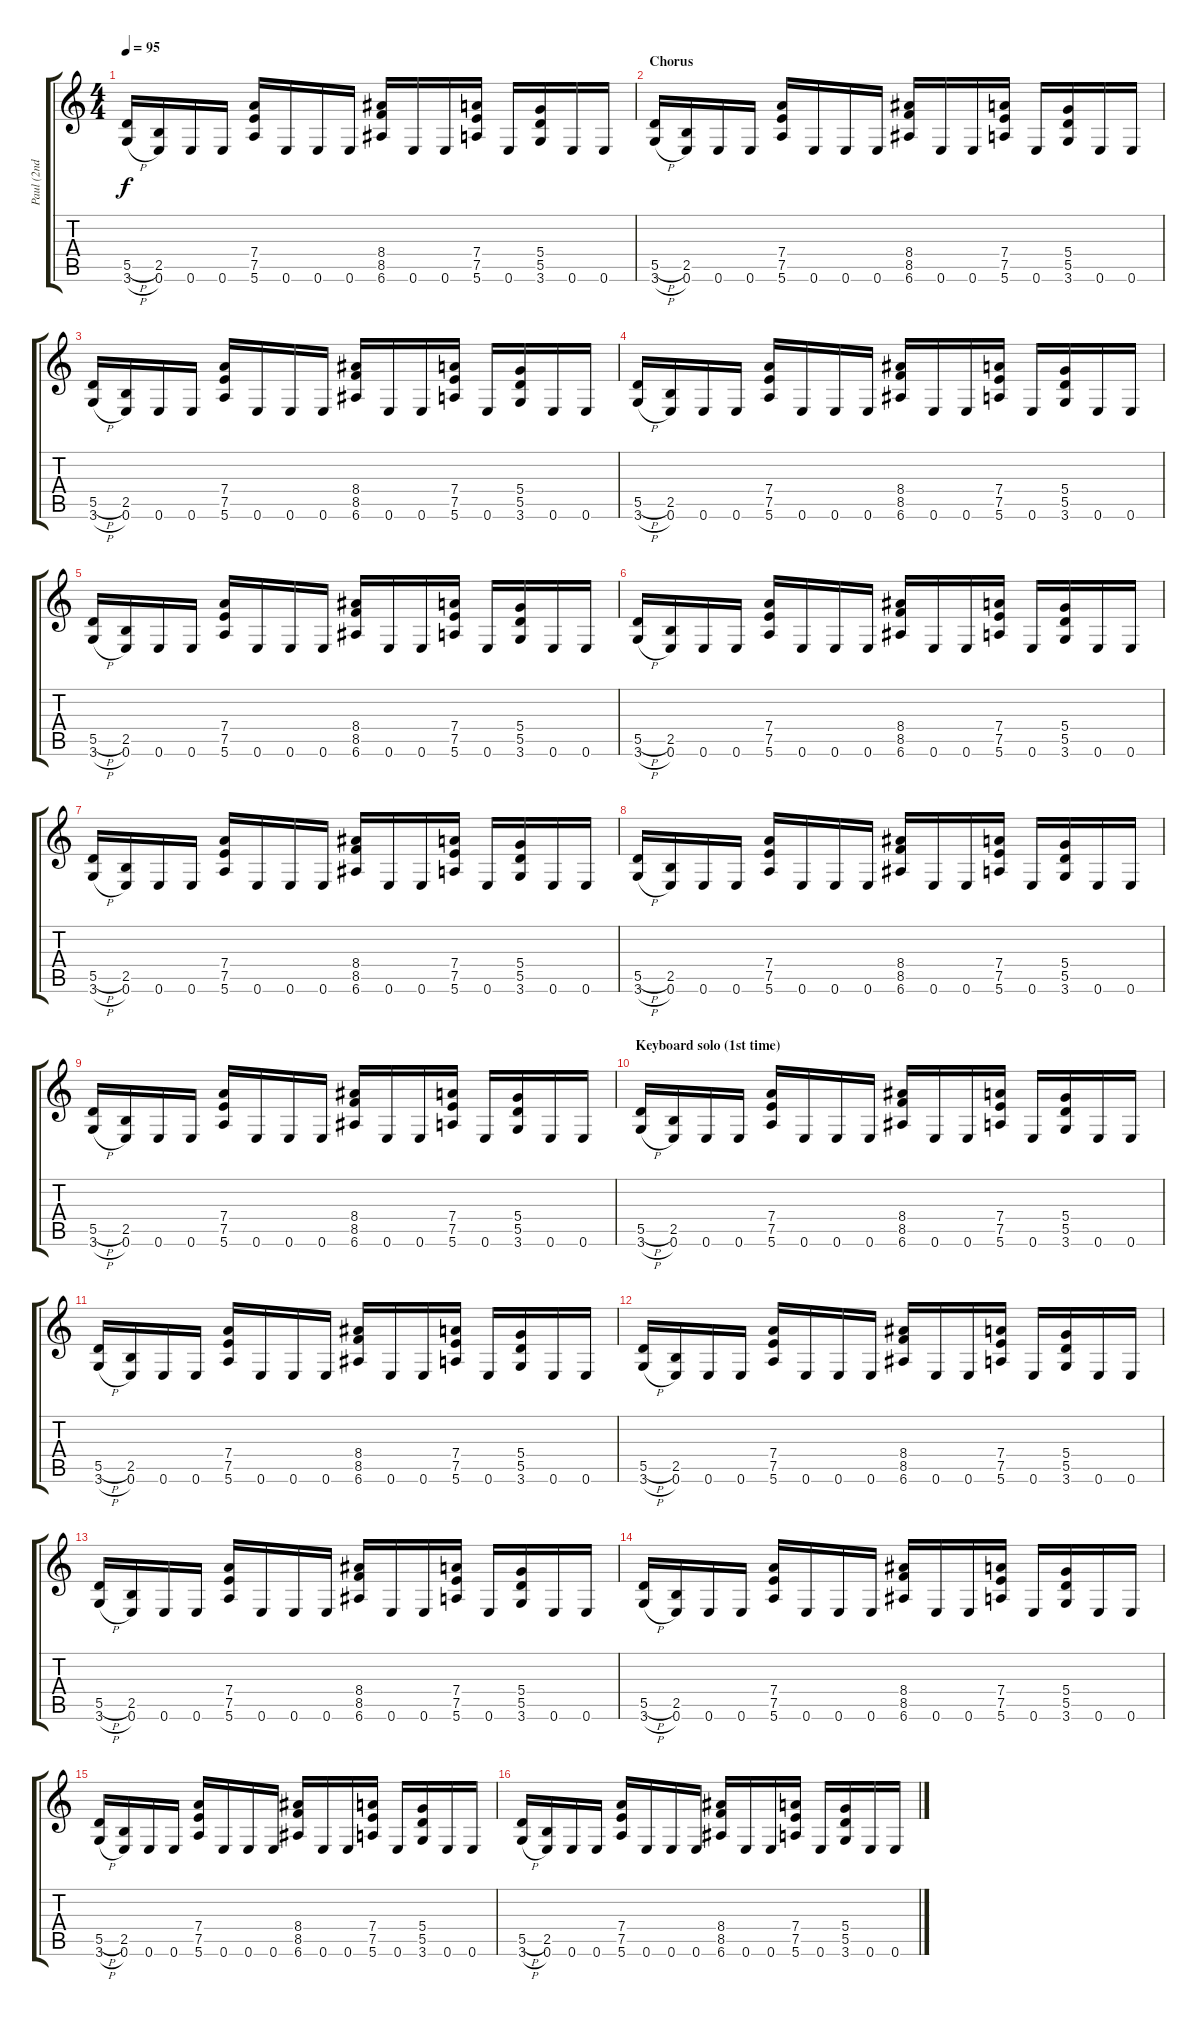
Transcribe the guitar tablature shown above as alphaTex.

\track ("Paul (2nd Guitar)" "Paul (2nd ") {instrument distortionguitar}
\staff {score tabs}
\tuning (E4 B3 G3 D3 A2 E2) {hide}
\ts (4 4)
\tempo 95
\clef g2
\ks c
(5.5{h} 3.6{h}).16{dy f} (2.5 0.6).16 0.6.16 0.6.16 (7.4 7.5 5.6).16 0.6.16 0.6.16 0.6.16 (8.4 8.5 6.6).16 0.6.16 0.6.16 (7.4 7.5 5.6).16 0.6.16 (5.4 5.5 3.6).16 0.6.16 0.6.16 |
\section ("" "Chorus")
(5.5{h} 3.6{h}).16{volume 13} (2.5 0.6).16 0.6.16 0.6.16 (7.4 7.5 5.6).16 0.6.16 0.6.16 0.6.16 (8.4 8.5 6.6).16 0.6.16 0.6.16 (7.4 7.5 5.6).16 0.6.16 (5.4 5.5 3.6).16 0.6.16 0.6.16 |
(5.5{h} 3.6{h}).16 (2.5 0.6).16 0.6.16 0.6.16 (7.4 7.5 5.6).16 0.6.16 0.6.16 0.6.16 (8.4 8.5 6.6).16 0.6.16 0.6.16 (7.4 7.5 5.6).16 0.6.16 (5.4 5.5 3.6).16 0.6.16 0.6.16 |
(5.5{h} 3.6{h}).16 (2.5 0.6).16 0.6.16 0.6.16 (7.4 7.5 5.6).16 0.6.16 0.6.16 0.6.16 (8.4 8.5 6.6).16 0.6.16 0.6.16 (7.4 7.5 5.6).16 0.6.16 (5.4 5.5 3.6).16 0.6.16 0.6.16 |
(5.5{h} 3.6{h}).16 (2.5 0.6).16 0.6.16 0.6.16 (7.4 7.5 5.6).16 0.6.16 0.6.16 0.6.16 (8.4 8.5 6.6).16 0.6.16 0.6.16 (7.4 7.5 5.6).16 0.6.16 (5.4 5.5 3.6).16 0.6.16 0.6.16 |
(5.5{h} 3.6{h}).16 (2.5 0.6).16 0.6.16 0.6.16 (7.4 7.5 5.6).16 0.6.16 0.6.16 0.6.16 (8.4 8.5 6.6).16 0.6.16 0.6.16 (7.4 7.5 5.6).16 0.6.16 (5.4 5.5 3.6).16 0.6.16 0.6.16 |
(5.5{h} 3.6{h}).16 (2.5 0.6).16 0.6.16 0.6.16 (7.4 7.5 5.6).16 0.6.16 0.6.16 0.6.16 (8.4 8.5 6.6).16 0.6.16 0.6.16 (7.4 7.5 5.6).16 0.6.16 (5.4 5.5 3.6).16 0.6.16 0.6.16 |
(5.5{h} 3.6{h}).16 (2.5 0.6).16 0.6.16 0.6.16 (7.4 7.5 5.6).16 0.6.16 0.6.16 0.6.16 (8.4 8.5 6.6).16 0.6.16 0.6.16 (7.4 7.5 5.6).16 0.6.16 (5.4 5.5 3.6).16 0.6.16 0.6.16 |
(5.5{h} 3.6{h}).16 (2.5 0.6).16 0.6.16 0.6.16 (7.4 7.5 5.6).16 0.6.16 0.6.16 0.6.16 (8.4 8.5 6.6).16 0.6.16 0.6.16 (7.4 7.5 5.6).16 0.6.16 (5.4 5.5 3.6).16 0.6.16 0.6.16 |
\section ("" "Keyboard solo (1st time)")
(5.5{h} 3.6{h}).16 (2.5 0.6).16 0.6.16 0.6.16 (7.4 7.5 5.6).16 0.6.16 0.6.16 0.6.16 (8.4 8.5 6.6).16 0.6.16 0.6.16 (7.4 7.5 5.6).16 0.6.16 (5.4 5.5 3.6).16 0.6.16 0.6.16 |
(5.5{h} 3.6{h}).16 (2.5 0.6).16 0.6.16 0.6.16 (7.4 7.5 5.6).16 0.6.16 0.6.16 0.6.16 (8.4 8.5 6.6).16 0.6.16 0.6.16 (7.4 7.5 5.6).16 0.6.16 (5.4 5.5 3.6).16 0.6.16 0.6.16 |
(5.5{h} 3.6{h}).16 (2.5 0.6).16 0.6.16 0.6.16 (7.4 7.5 5.6).16 0.6.16 0.6.16 0.6.16 (8.4 8.5 6.6).16 0.6.16 0.6.16 (7.4 7.5 5.6).16 0.6.16 (5.4 5.5 3.6).16 0.6.16 0.6.16 |
(5.5{h} 3.6{h}).16 (2.5 0.6).16 0.6.16 0.6.16 (7.4 7.5 5.6).16 0.6.16 0.6.16 0.6.16 (8.4 8.5 6.6).16 0.6.16 0.6.16 (7.4 7.5 5.6).16 0.6.16 (5.4 5.5 3.6).16 0.6.16 0.6.16 |
(5.5{h} 3.6{h}).16 (2.5 0.6).16 0.6.16 0.6.16 (7.4 7.5 5.6).16 0.6.16 0.6.16 0.6.16 (8.4 8.5 6.6).16 0.6.16 0.6.16 (7.4 7.5 5.6).16 0.6.16 (5.4 5.5 3.6).16 0.6.16 0.6.16 |
(5.5{h} 3.6{h}).16 (2.5 0.6).16 0.6.16 0.6.16 (7.4 7.5 5.6).16 0.6.16 0.6.16 0.6.16 (8.4 8.5 6.6).16 0.6.16 0.6.16 (7.4 7.5 5.6).16 0.6.16 (5.4 5.5 3.6).16 0.6.16 0.6.16 |
(5.5{h} 3.6{h}).16 (2.5 0.6).16 0.6.16 0.6.16 (7.4 7.5 5.6).16 0.6.16 0.6.16 0.6.16 (8.4 8.5 6.6).16 0.6.16 0.6.16 (7.4 7.5 5.6).16 0.6.16 (5.4 5.5 3.6).16 0.6.16 0.6.16
